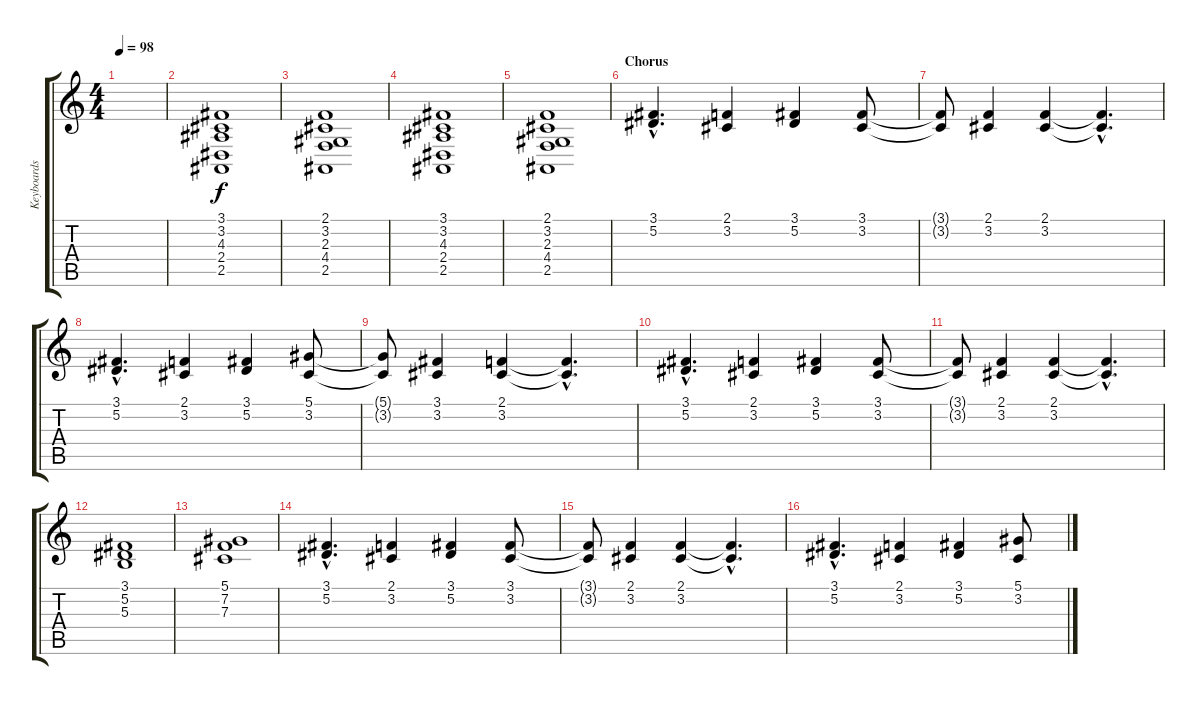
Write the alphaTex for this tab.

\track ("Keyboards" "Keyboards") {instrument pad1newage}
\staff {score tabs}
\tuning (Eb4 Bb3 Gb3 Db3 Ab2 Eb2) {hide}
\ts (4 4)
\tempo 98
\clef g2
\ks c
|
(3.1 3.2 4.3 2.4 2.5).1 |
(2.1 3.2 2.3 4.4 2.5).1 |
(3.1 3.2 4.3 2.4 2.5).1 |
(2.1 3.2 2.3 4.4 2.5).1 |
\section ("" "Chorus")
(3.1{hac} 5.2{hac}).4{d} (2.1 3.2).4 (3.1 5.2).4 (3.1 3.2).8 |
(3.1{t} 3.2{t}).8 (2.1 3.2).4 (2.1 3.2).4 (2.1{hac t} 3.2{hac t}).4{d} |
(3.1{hac} 5.2{hac}).4{d} (2.1 3.2).4 (3.1 5.2).4 (5.1 3.2).8 |
(5.1{t} 3.2{t}).8 (3.1 3.2).4 (2.1 3.2).4 (2.1{hac t} 3.2{hac t}).4{d} |
(3.1{hac} 5.2{hac}).4{d} (2.1 3.2).4 (3.1 5.2).4 (3.1 3.2).8 |
(3.1{t} 3.2{t}).8 (2.1 3.2).4 (2.1 3.2).4 (2.1{hac t} 3.2{hac t}).4{d} |
(3.1 5.2 5.3).1 |
(5.1 7.2 7.3).1 |
(3.1{hac} 5.2{hac}).4{d} (2.1 3.2).4 (3.1 5.2).4 (3.1 3.2).8 |
(3.1{t} 3.2{t}).8 (2.1 3.2).4 (2.1 3.2).4 (2.1{hac t} 3.2{hac t}).4{d} |
(3.1{hac} 5.2{hac}).4{d} (2.1 3.2).4 (3.1 5.2).4 (5.1 3.2).8
